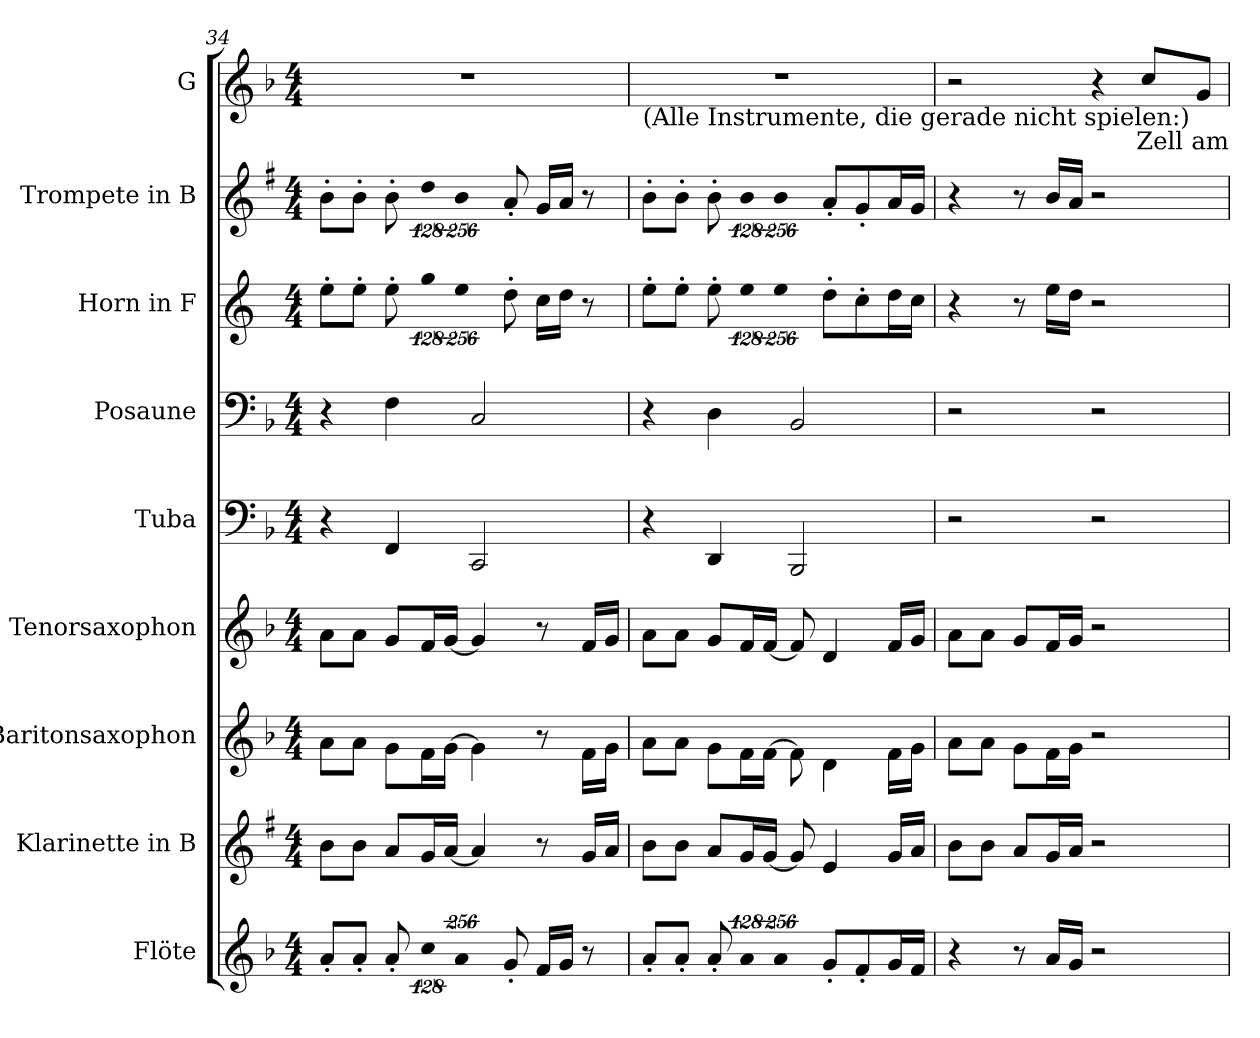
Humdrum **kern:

**kern	**kern	**kern	**kern	**kern	**kern	**kern	**kern	**kern	**text
*part9	*part8	*part7	*part6	*part5	*part4	*part3	*part2	*part1	*part1
*staff9	*staff8	*staff7	*staff6	*staff5	*staff4	*staff3	*staff2	*staff1	*staff1
*I"Flöte	*I"Klarinette in B	*I"Baritonsaxophon	*I"Tenorsaxophon	*I"Tuba	*I"Posaune	*I"Horn in F	*I"Trompete in B	*I"G	*
*I'Fl.	*I'Kl.	*I'Bar. Sax.	*I'Ten. Sax.	*I'Tuba	*I'Pos.	*I'Hn.	*I'Trp.	*	*
*clefG2	*clefG2	*clefG2	*clefG2	*clefF4	*clefF4	*clefG2	*clefG2	*clefG2	*
*	*ITrd1c2	*ITrd12c21	*ITrd8c14	*	*	*ITrd4c7	*ITrd1c2	*	*
*k[b-]	*k[b-]	*k[b-]	*k[b-]	*k[b-]	*k[b-]	*k[b-]	*k[b-]	*k[b-]	*
*d:	*d:	*d:	*d:	*d:	*d:	*d:	*d:	*d:	*
*M4/4	*M4/4	*M4/4	*M4/4	*M4/4	*M4/4	*M4/4	*M4/4	*M4/4	*
=34	=34	=34	=34	=34	=34	=34	=34	=34	=34
8a'i/L	8ai\L	8Ai\L	8Ai\L	4r	4r	8a'i\L	8a'i\L	1r	.
8a'i/J	8ai\J	8Ai\J	8Ai\J	.	.	8a'i\J	8a'i\J	.	.
8a'i/	8gi/L	8Gi\L	8Gi/L	4FFi/	4Fi\	8a'i\	8a'i\	.	.
!LO:N:vis=8	!	!	!	!	!	!LO:N:vis=8	!LO:N:vis=8	!	!
1024%85cci\	16fi/L	16Fi\L	16Fi/L	.	.	1024%85cci\	1024%85cci\	.	.
.	[<16gi/JJ	[>16Gi\JJ	[<16Gi/JJ	.	.	.	.	.	.
!LO:N:vis=4	!	!	!	!	!	!LO:N:vis=4	!LO:N:vis=4	!	!
1024%171ai/	.	.	.	.	.	1024%171ai\	1024%171ai\	.	.
.	4gi/]	4Gi\]	4Gi/]	2CCi/	2Ci/	.	.	.	.
8g'i/	.	.	.	.	.	8g'i\	8g'i/	.	.
16fi/LL	8r	8r	8r	.	.	16fi\LL	16fi/LL	.	.
16gi/JJ	.	.	.	.	.	16gi\JJ	16gi/JJ	.	.
8r	16fi/LL	16Fi\LL	16Fi/LL	.	.	8r	8r	.	.
.	16gi/JJ	16Gi\JJ	16Gi/JJ	.	.	.	.	.	.
=35	=35	=35	=35	=35	=35	=35	=35	=35	=35
!	!	!	!	!	!	!	!	!LO:TX:b:t=(Alle Instrumente, die gerade nicht spielen&colon;)	!
8a'i/L	8ai\L	8Ai\L	8Ai\L	4r	4r	8a'i\L	8a'i\L	1r	.
8a'i/J	8ai\J	8Ai\J	8Ai\J	.	.	8a'i\J	8a'i\J	.	.
8a'i/	8gi/L	8Gi\L	8Gi/L	4DDi/	4Di\	8a'i\	8a'i\	.	.
!LO:N:vis=8	!	!	!	!	!	!LO:N:vis=8	!LO:N:vis=8	!	!
1024%85ai/	16fi/L	16Fi\L	16Fi/L	.	.	1024%85ai\	1024%85ai\	.	.
.	[<16fi/JJ	[>16Fi\JJ	[<16Fi/JJ	.	.	.	.	.	.
!LO:N:vis=4	!	!	!	!	!	!LO:N:vis=4	!LO:N:vis=4	!	!
1024%171ai/	.	.	.	.	.	1024%171ai\	1024%171ai\	.	.
.	8fi/]	8Fi\]	8Fi/]	2BBB-i/	2BB-i/	.	.	.	.
8g'i/L	4di/	4Di\	4Di/	.	.	8g'i\L	8g'i/L	.	.
8f'i/	.	.	.	.	.	8f'i\	8f'i/	.	.
16gi/L	16fi/LL	16Fi\LL	16Fi/LL	.	.	16gi\L	16gi/L	.	.
16fi/JJ	16gi/JJ	16Gi\JJ	16Gi/JJ	.	.	16fi\JJ	16fi/JJ	.	.
=36	=36	=36	=36	=36	=36	=36	=36	=36	=36
4r	8ai\L	8Ai\L	8Ai\L	2r	2r	4r	4r	2r	.
.	8ai\J	8Ai\J	8Ai\J	.	.	.	.	.	.
8r	8gi/L	8Gi\L	8Gi/L	.	.	8r	8r	.	.
16ai/LL	16fi/L	16Fi\L	16Fi/L	.	.	16ai\LL	16ai/LL	.	.
16gi/JJ	16gi/JJ	16Gi\JJ	16Gi/JJ	.	.	16gi\JJ	16gi/JJ	.	.
2r	2r	2r	2r	2r	2r	2r	2r	4r	.
!	!	!	!	!	!	!	!	!	!LO:LY:b:color=#000000
.	.	.	.	.	.	.	.	8cci/L	Zell
!	!	!	!	!	!	!	!	!	!LO:LY:b:color=#000000
.	.	.	.	.	.	.	.	8gi/J	am
=	=	=	=	=	=	=	=	=	=
*-	*-	*-	*-	*-	*-	*-	*-	*-	*-
